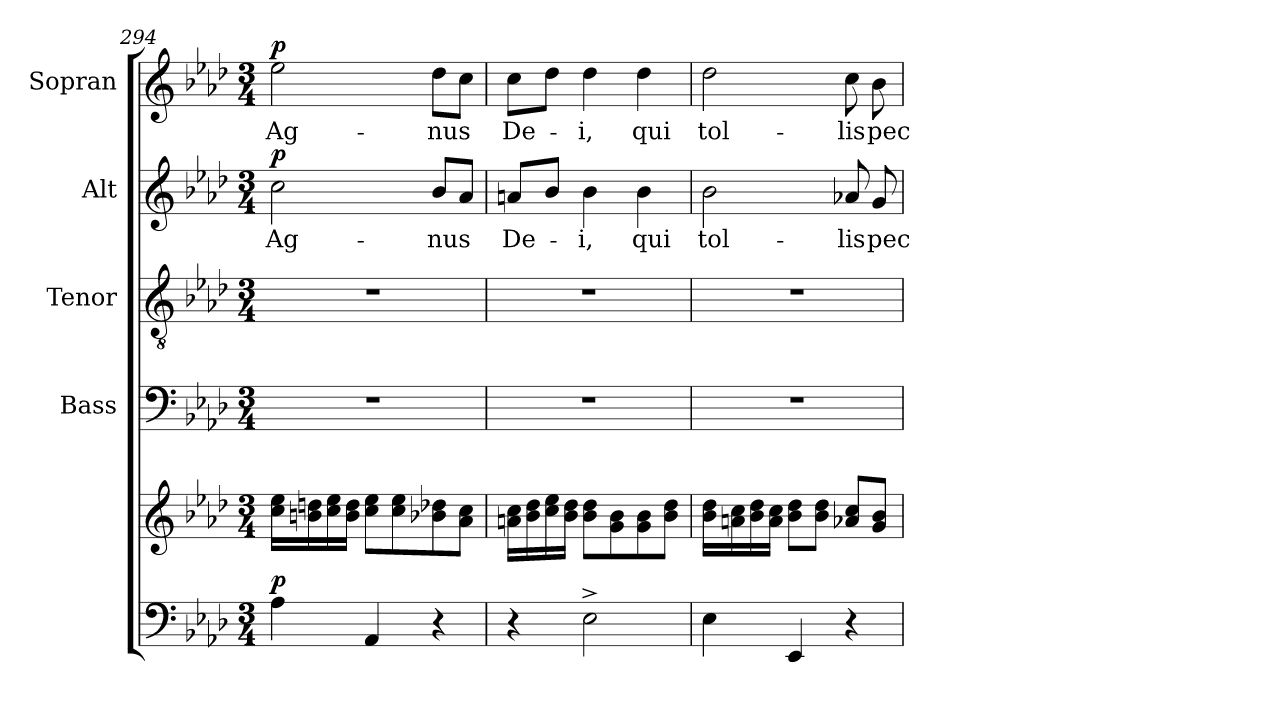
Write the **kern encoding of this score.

**kern	**kern	**dynam	**kern	**kern	**kern	**text	**dynam	**kern	**text	**dynam
*part5	*part5	*part5	*part4	*part3	*part2	*part2	*part2	*part1	*part1	*part1
*staff6	*staff5	*staff5/6	*staff4	*staff3	*staff2	*staff2	*staff2	*staff1	*staff1	*staff1
*	*	*	*I"Bass	*I"Tenor	*I"Alt	*	*	*I"Sopran	*	*
*	*	*	*I'B.	*I'T.	*I'A.	*	*	*I'S.	*	*
*clefF4	*clefG2	*	*clefF4	*clefGv2	*clefG2	*	*	*clefG2	*	*
*k[b-e-a-d-]	*k[b-e-a-d-]	*	*k[b-e-a-d-]	*k[b-e-a-d-]	*k[b-e-a-d-]	*	*	*k[b-e-a-d-]	*	*
*A-:	*A-:	*	*A-:	*A-:	*A-:	*	*	*A-:	*	*
*M3/4	*M3/4	*	*M3/4	*M3/4	*M3/4	*	*	*M3/4	*	*
=294	=294	=294	=294	=294	=294	=294	=294	=294	=294	=294
!	!	!LO:DY:a=2	!	!	!	!LO:LY:b	!LO:DY:a	!	!LO:LY:b	!LO:DY:a
4A-\	16cc\ 16ee-\LL	p	2.r	2.r	2cc\	Ag-	p	2ee-\	Ag-	p
.	16bn\ 16ddn\	.	.	.	.	.	.	.	.	.
.	16cc\ 16ee-\	.	.	.	.	.	.	.	.	.
.	16b\ 16dd\JJ	.	.	.	.	.	.	.	.	.
4AA-/	8cc\ 8ee-\L	.	.	.	.	.	.	.	.	.
.	8cc\ 8ee-\	.	.	.	.	.	.	.	.	.
!	!	!	!	!	!	!LO:LY:b	!	!	!LO:LY:b	!
4r	8b-X\ 8dd-X\	.	.	.	8b-/L	-nus	.	8dd-\L	-nus	.
.	8a-\ 8cc\J	.	.	.	8a-/J	.	.	8cc\J	.	.
!!LO:PB:g=z
=295	=295	=295	=295	=295	=295	=295	=295	=295	=295	=295
!	!	!	!	!	!	!LO:LY:b	!	!	!LO:LY:b	!
4r	16an\ 16cc\LL	.	2.r	2.r	8an/L	De-	.	8cc\L	De-	.
.	16b-\ 16dd-\	.	.	.	.	.	.	.	.	.
.	16cc\ 16ee-\	.	.	.	8b-/J	.	.	8dd-\J	.	.
.	16b-\ 16dd-\JJ	.	.	.	.	.	.	.	.	.
!	!	!	!	!	!	!LO:LY:b	!	!	!LO:LY:b	!
2E-^>\	8b-\ 8dd-\L	.	.	.	4b-\	-i,	.	4dd-\	-i,	.
.	8g\ 8b-\	.	.	.	.	.	.	.	.	.
!	!	!	!	!	!	!LO:LY:b	!	!	!LO:LY:b	!
.	8g\ 8b-\	.	.	.	4b-\	qui	.	4dd-\	qui	.
.	8b-\ 8dd-\J	.	.	.	.	.	.	.	.	.
=296	=296	=296	=296	=296	=296	=296	=296	=296	=296	=296
!	!	!	!	!	!	!LO:LY:b	!	!	!LO:LY:b	!
4E-\	16b-\ 16dd-\LL	.	2.r	2.r	2b-\	tol-	.	2dd-\	tol-	.
.	16an\ 16cc\	.	.	.	.	.	.	.	.	.
.	16b-\ 16dd-\	.	.	.	.	.	.	.	.	.
.	16a\ 16cc\JJ	.	.	.	.	.	.	.	.	.
4EE-/	8b-\ 8dd-\L	.	.	.	.	.	.	.	.	.
.	8b-\ 8dd-\J	.	.	.	.	.	.	.	.	.
!	!	!	!	!	!	!LO:LY:b	!	!	!LO:LY:b	!
4r	8a-X/ 8cc/L	.	.	.	8a-X/	-lis	.	8cc\	-lis	.
!	!	!	!	!	!	!LO:LY:b	!	!	!LO:LY:b	!
.	8g/ 8b-/J	.	.	.	8g/	pec-	.	8b-\	pec-	.
=	=	=	=	=	=	=	=	=	=	=
*-	*-	*-	*-	*-	*-	*-	*-	*-	*-	*-
